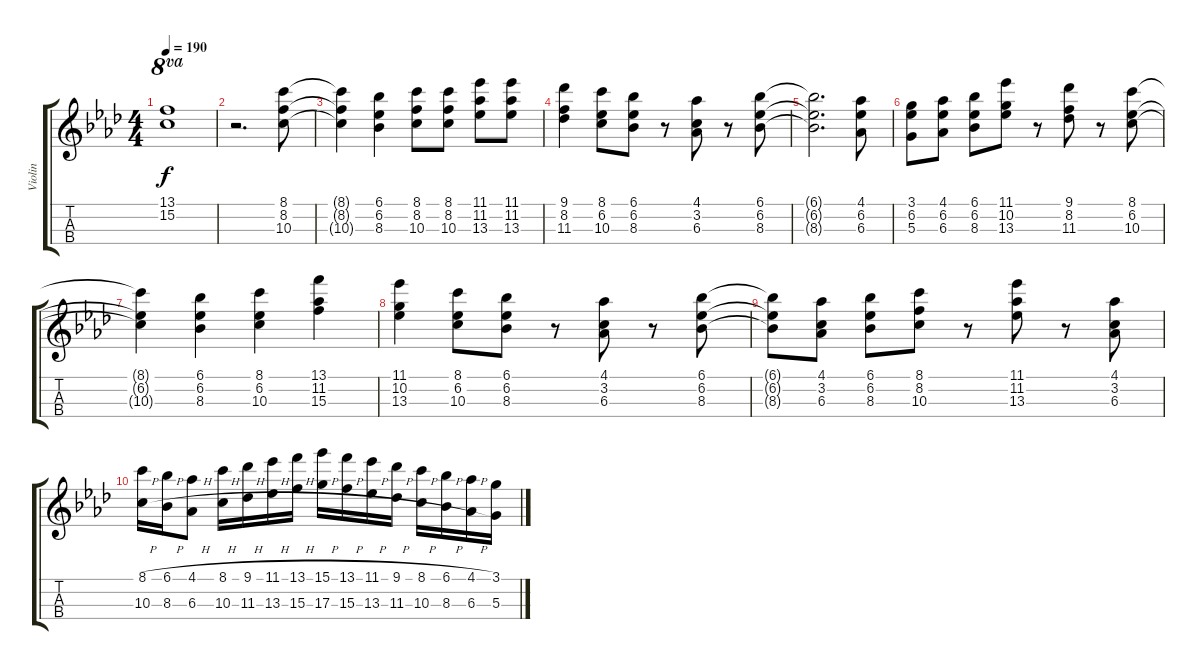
\track ("Violin" "Violin") {instrument violin}
\staff {score tabs}
\tuning (E5 A4 D4 G3) {hide}
\ts (4 4)
\tempo 190
\clef g2
\ks ab
(13.1{t} 15.2).1{ot 8va dy f} |
r.2{d} (8.1 8.2 10.3).8 |
(8.1{t} 8.2{t} 10.3{t}).4 (6.1 6.2 8.3).4 (8.1 8.2 10.3).8 (8.1 8.2 10.3).8 (11.1 11.2 13.3).8 (11.1 11.2 13.3).8 |
(9.1 8.2 11.3).4 (8.1 6.2 10.3).8 (6.1 6.2 8.3).8 r.8 (4.1 3.2 6.3).8 r.8 (6.1 6.2 8.3).8 |
(6.1{t} 6.2{t} 8.3{t}).2{d} (4.1 6.2 6.3).8 |
(3.1 6.2 5.3).8 (4.1 6.2 6.3).8 (6.1 6.2 8.3).8 (11.1 10.2 13.3).8 r.8 (9.1 8.2 11.3).8 r.8 (8.1 6.2 10.3).8 |
(8.1{t} 6.2{t} 10.3{t}).4 (6.1 6.2 8.3).4 (8.1 6.2 10.3).4 (13.1 11.2 15.3).4 |
(11.1 10.2 13.3).4 (8.1 6.2 10.3).8 (6.1 6.2 8.3).8 r.8 (4.1 3.2 6.3).8 r.8 (6.1 6.2 8.3).8 |
(6.1{t} 6.2{t} 8.3{t}).8 (4.1 3.2 6.3).8 (6.1 6.2 8.3).8 (8.1 8.2 10.3).8 r.8 (11.1 11.2 13.3).8 r.8 (4.1 3.2 6.3).8 |
(8.1{h} 10.3{h}).16 (6.1{h} 8.3{h}).16 (4.1{h} 6.3{h}).8 (8.1{h} 10.3{h}).16 (9.1{h} 11.3{h}).16 (11.1{h} 13.3{h}).16 (13.1{h} 15.3{h}).16 (15.1{h} 17.3{h}).16 (13.1{h} 15.3{h}).16 (11.1{h} 13.3{h}).16 (9.1{h} 11.3{h}).16 (8.1{h} 10.3{h}).16 (6.1{h} 8.3{h}).16 (4.1{h} 6.3{h}).16 (3.1 5.3).16
